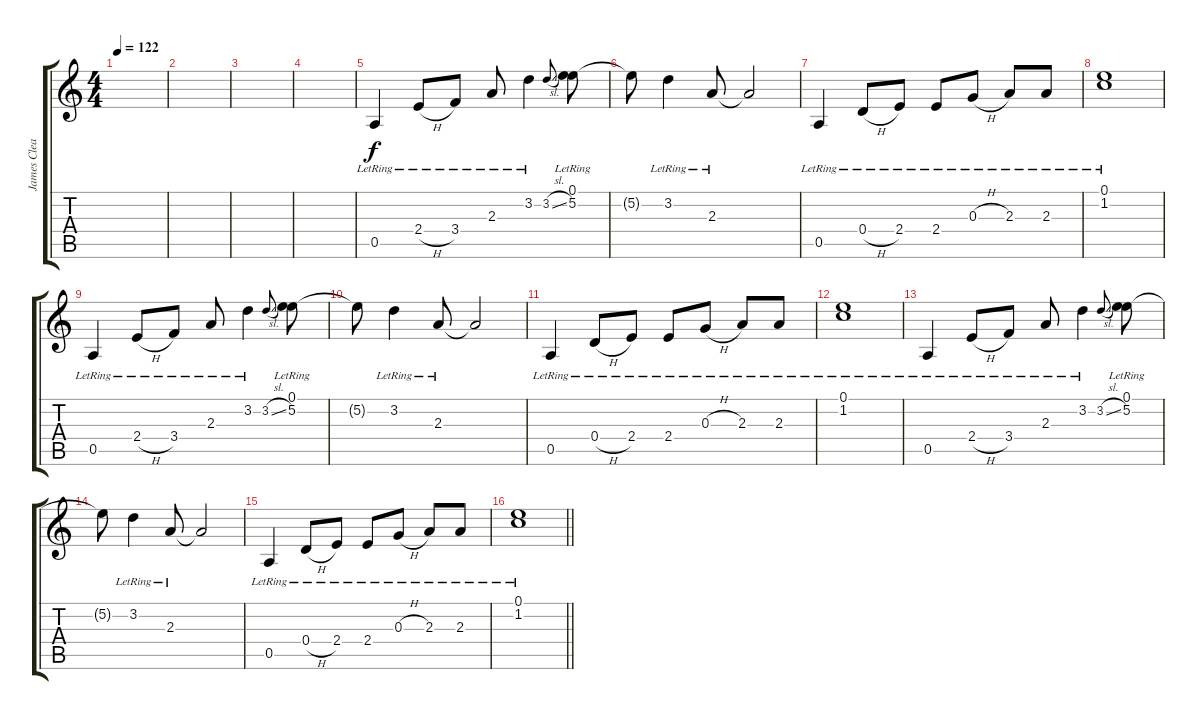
\track ("James Clean" "James Clea") {instrument electricguitarclean}
\staff {score tabs}
\tuning (E4 B3 G3 D3 A2 E2) {hide}
\ts (4 4)
\tempo 122
\clef g2
\ks c
|
|
|
|
0.5{lr}.4 2.4{h lr}.8 3.4{lr}.8 2.3{lr}.8 3.2{lr}.4 3.2{sl}.8{gr onbeat} (0.1 5.2{lr}).8 |
5.2{t}.8 3.2{lr}.4 2.3{lr}.8 2.3{t}.2 |
0.5{lr}.4 0.4{h lr}.8 2.4{lr}.8 2.4{lr}.8 0.3{h lr}.8 2.3{lr}.8 2.3{lr}.8 |
(0.1{lr} 1.2).1 |
0.5{lr}.4 2.4{h lr}.8 3.4{lr}.8 2.3{lr}.8 3.2{lr}.4 3.2{sl}.8{gr onbeat} (0.1 5.2{lr}).8 |
5.2{t}.8 3.2{lr}.4 2.3{lr}.8 2.3{t}.2 |
0.5{lr}.4 0.4{h lr}.8 2.4{lr}.8 2.4{lr}.8 0.3{h lr}.8 2.3{lr}.8 2.3{lr}.8 |
(0.1{lr} 1.2).1 |
0.5{lr}.4 2.4{h lr}.8 3.4{lr}.8 2.3{lr}.8 3.2{lr}.4 3.2{sl}.8{gr onbeat} (0.1 5.2{lr}).8 |
5.2{t}.8 3.2{lr}.4 2.3{lr}.8 2.3{t}.2 |
0.5{lr}.4 0.4{h lr}.8 2.4{lr}.8 2.4{lr}.8 0.3{h lr}.8 2.3{lr}.8 2.3{lr}.8 |
\barLineRight lightlight
(0.1{lr} 1.2).1
